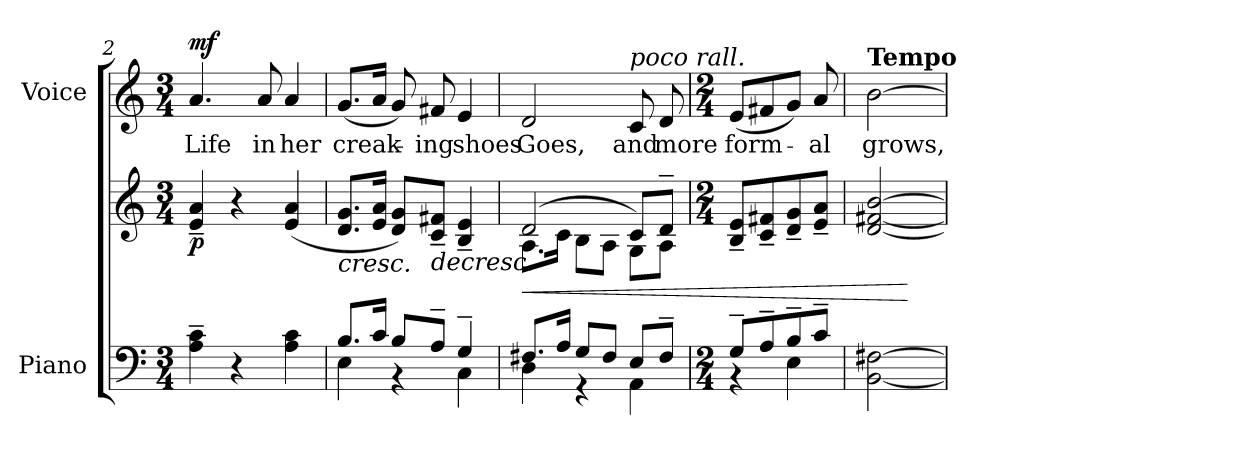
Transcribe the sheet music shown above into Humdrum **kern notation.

**kern	**kern	**dynam	**kern	**text	**dynam
*part2	*part2	*part2	*part1	*part1	*part1
*staff3	*staff2	*staff2/3	*staff1	*staff1	*staff1
*I"Piano	*	*	*I"Voice	*	*
*I'Pno	*	*	*	*	*
*clefF4	*clefG2	*	*clefG2	*	*
*k[]	*k[]	*	*k[]	*	*
*M3/4	*M3/4	*	*M3/4	*	*
=2	=2	=2	=2	=2	=2
!	!	!LO:DY:b	!	!LO:LY:b	!LO:DY:a
4A\~ 4c\~	4e/~ 4a/~	p	4.a/	Life	mf
4r	4r	.	.	.	.
!	!	!	!	!LO:LY:b	!
.	.	.	8a/	in	.
!	!	!	!	!LO:LY:b	!
4A\ 4c\	(>4e/ 4a/	.	4a/	her	.
=3	=3	=3	=3	=3	=3
*^	*	*	*	*	*
!	!	!	!LO:HP:b	!	!LO:LY:b	!
8.B/L	4E\	8.d/ 8.g/L	<	(<8.g/L	creak-	.
16c/Jk	.	16e/ 16a/Jk	.	16a/Jk	.	.
8B/L	4r	8d/ 8g/L)	.	8g/)	.	.
!	!	!	!LO:HP:b	!	!LO:LY:b	!
8A~/J	.	8c/~ 8f#X/~J	>	8f#X/	ing	.
!	!	!	!	!	!LO:LY:b	!
4G~/	4C\	4B/~ 4e/~	.	4e/	shoes	.
*v	*v	*	*	*	*	*
.	.	[	.	.	.
=4	=4	=4	=4	=4	=4
*^	*	*	*	*	*
!	!	!	!LO:HP:b	!	!LO:LY:b	!
*	*	*^	*	*	*	*
8.F#X/L	4D\	(>2d/	8.A\L	<	2d/	Goes,	.
16A/Jk	.	.	16c\Jk	.	.	.	.
8G/L	4r	.	8B\L	]	.	.	.
8F#/J	.	.	8A\J	.	.	.	.
*	*	*	*	*	*MM116	*	*
!	!	!	!	!	!LO:TX:a:i:t=poco rall.	!	!
!	!	!	!	!	!	!LO:LY:b	!
8E/L	4AA\	8c/L)	8G\L	.	8c/	and	.
!	!	!	!	!	!	!LO:LY:b	!
8F#~/J	.	8d~/J	8A\J	.	8d/	more	.
*	*	*v	*v	*	*	*	*
=5	=5	=5	=5	=5	=5	=5
*M2/4	*	*M2/4	*	*M2/4	*	*
*	*	*^	*	*	*	*
!	!	!LO:TX:b:i:t=poco cresc.	!	!	!	!	!
!	!	!	!	!	!	!LO:LY:b	!
*	*	*v	*v	*	*	*	*
8G~/L	4r	8B/~ 8e/~L	.	(<8e/L	form-	.
8A~/	.	8c/~ 8f#X/~	.	8f#X/	.	.
8B~/	4E\	8d/~ 8g/~	.	8g/J)	.	.
!	!	!	!	!	!LO:LY:b	!
8c~/J	.	8e/~ 8a/~J	.	8a/	-al	.
*v	*v	*	*	*	*	*
!!LO:LB:g=z
=6	=6	=6	=6	=6	=6
*	*	*	*MM120	*	*
!	!	!	!LO:TX:a:B:t=Tempo	!	!
!	!	!	!	!LO:LY:b	!
[2BB\ [2F#X\	[2d/ [2f#X/ [2b/	.	[2b\	grows,	.
.	.	[	.	.	.
=	=	=	=	=	=
*-	*-	*-	*-	*-	*-
